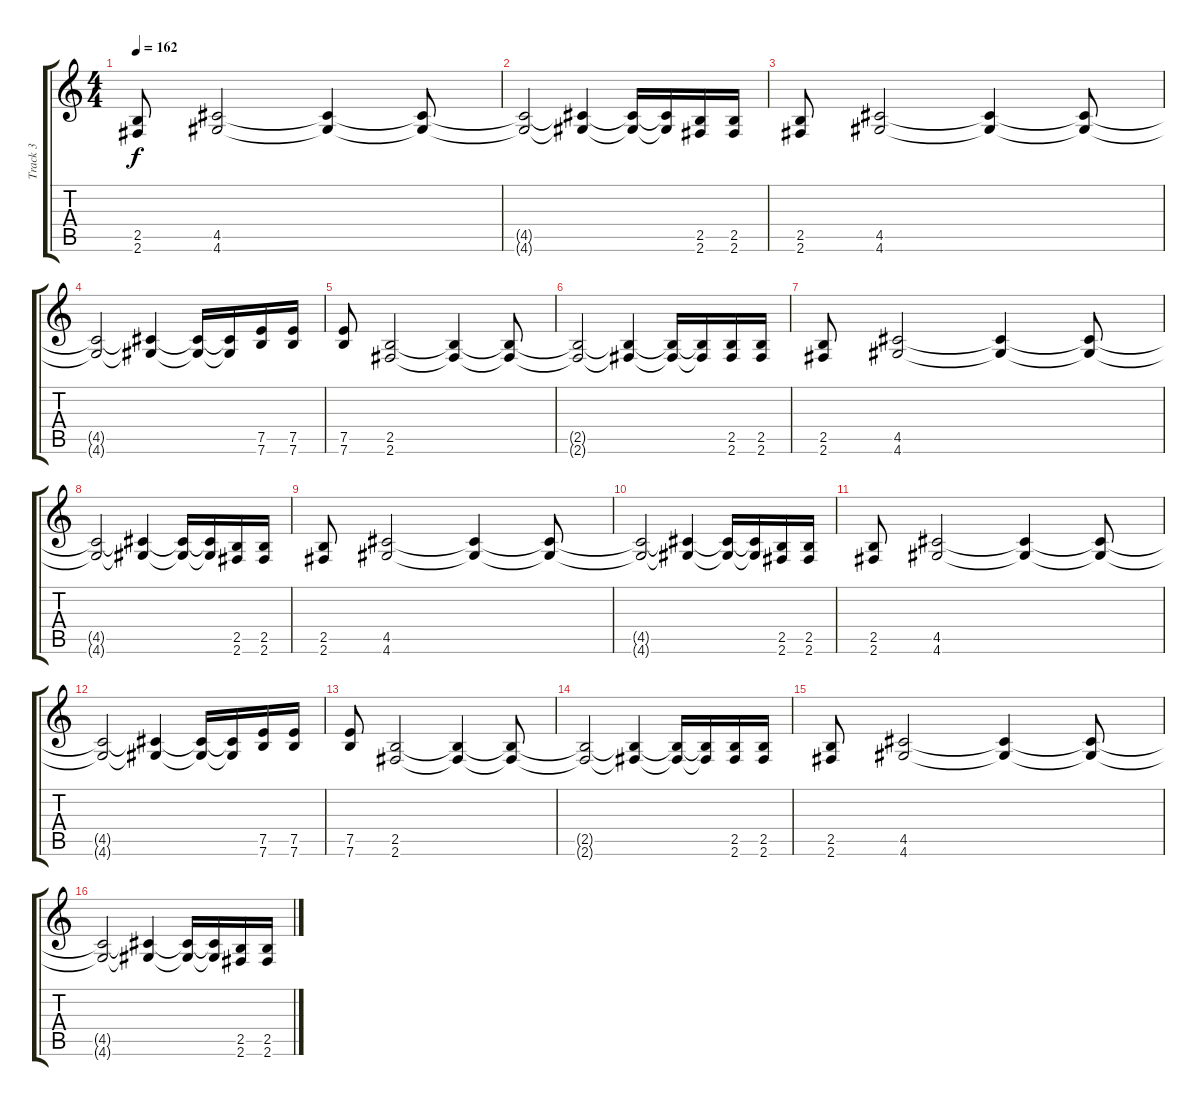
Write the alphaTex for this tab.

\track ("Track 3" "Track 3") {instrument distortionguitar}
\staff {score tabs}
\tuning (E4 B3 G3 D3 A2 E2) {hide}
\ts (4 4)
\tempo 162
\clef g2
\ks c
(2.5 2.6).8{dy f} (4.5 4.6).2 (4.5{t} 4.6{t}).4 (4.5{t} 4.6{t}).8 |
(4.5{t} 4.6{t}).2 (4.5{t} 4.6{t}).4 (4.5{t} 4.6{t}).16 (4.5{t} 4.6{t}).16 (2.5 2.6).16 (2.5 2.6).16 |
(2.5 2.6).8 (4.5 4.6).2 (4.5{t} 4.6{t}).4 (4.5{t} 4.6{t}).8 |
(4.5{t} 4.6{t}).2 (4.5{t} 4.6{t}).4 (4.5{t} 4.6{t}).16 (4.5{t} 4.6{t}).16 (7.5 7.6).16 (7.5 7.6).16 |
(7.5 7.6).8 (2.5 2.6).2 (2.5{t} 2.6{t}).4 (2.5{t} 2.6{t}).8 |
(2.5{t} 2.6{t}).2 (2.5{t} 2.6{t}).4 (2.5{t} 2.6{t}).16 (2.5{t} 2.6{t}).16 (2.5 2.6).16 (2.5 2.6).16 |
(2.5 2.6).8 (4.5 4.6).2 (4.5{t} 4.6{t}).4 (4.5{t} 4.6{t}).8 |
(4.5{t} 4.6{t}).2 (4.5{t} 4.6{t}).4 (4.5{t} 4.6{t}).16 (4.5{t} 4.6{t}).16 (2.5 2.6).16 (2.5 2.6).16 |
(2.5 2.6).8 (4.5 4.6).2 (4.5{t} 4.6{t}).4 (4.5{t} 4.6{t}).8 |
(4.5{t} 4.6{t}).2 (4.5{t} 4.6{t}).4 (4.5{t} 4.6{t}).16 (4.5{t} 4.6{t}).16 (2.5 2.6).16 (2.5 2.6).16 |
(2.5 2.6).8 (4.5 4.6).2 (4.5{t} 4.6{t}).4 (4.5{t} 4.6{t}).8 |
(4.5{t} 4.6{t}).2 (4.5{t} 4.6{t}).4 (4.5{t} 4.6{t}).16 (4.5{t} 4.6{t}).16 (7.5 7.6).16 (7.5 7.6).16 |
(7.5 7.6).8 (2.5 2.6).2 (2.5{t} 2.6{t}).4 (2.5{t} 2.6{t}).8 |
(2.5{t} 2.6{t}).2 (2.5{t} 2.6{t}).4 (2.5{t} 2.6{t}).16 (2.5{t} 2.6{t}).16 (2.5 2.6).16 (2.5 2.6).16 |
(2.5 2.6).8 (4.5 4.6).2 (4.5{t} 4.6{t}).4 (4.5{t} 4.6{t}).8 |
(4.5{t} 4.6{t}).2 (4.5{t} 4.6{t}).4 (4.5{t} 4.6{t}).16 (4.5{t} 4.6{t}).16 (2.5 2.6).16 (2.5 2.6).16
